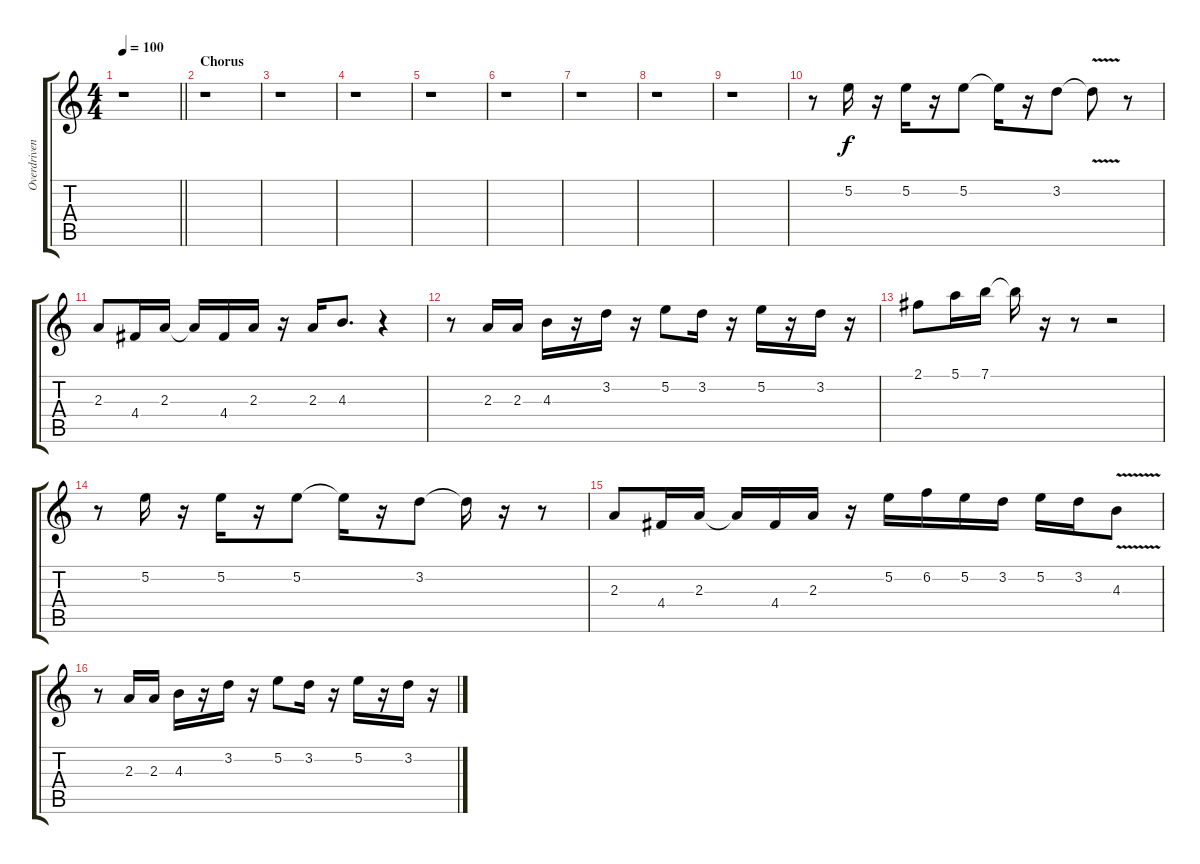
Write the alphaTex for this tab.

\track ("Overdriven Guitar (Lead)" "Overdriven") {instrument overdrivenguitar}
\staff {score tabs}
\tuning (E4 B3 G3 D3 A2 E2) {hide}
\ts (4 4)
\tempo 100
\clef g2
\barLineRight lightlight
\ks c
r.1{dy f} |
\section ("" "Chorus")
r.1 |
r.1 |
r.1 |
r.1 |
r.1 |
r.1 |
r.1 |
r.1 |
r.8 5.2.16 r.16 5.2.16 r.16 5.2.8 5.2{t}.16 r.16 3.2.8 3.2{v t}.8 r.8 |
2.3.8 4.4.16 2.3.16 2.3{t}.16 4.4.16 2.3.16 r.16 2.3.16 4.3.8{d} r.4 |
r.8 2.3.16 2.3.16 4.3.16 r.16 3.2.16 r.16 5.2.8 3.2.16 r.16 5.2.16 r.16 3.2.16 r.16 |
2.1.8 5.1.16 7.1.16 7.1{t}.16 r.16 r.8 r.2 |
r.8 5.2.16 r.16 5.2.16 r.16 5.2.8 5.2{t}.16 r.16 3.2.8 3.2{t}.16 r.16 r.8 |
2.3.8 4.4.16 2.3.16 2.3{t}.16 4.4.16 2.3.16 r.16 5.2.16 6.2.16 5.2.16 3.2.16 5.2.16 3.2.16 4.3{v}.8 |
r.8 2.3.16 2.3.16 4.3.16 r.16 3.2.16 r.16 5.2.8 3.2.16 r.16 5.2.16 r.16 3.2.16 r.16
